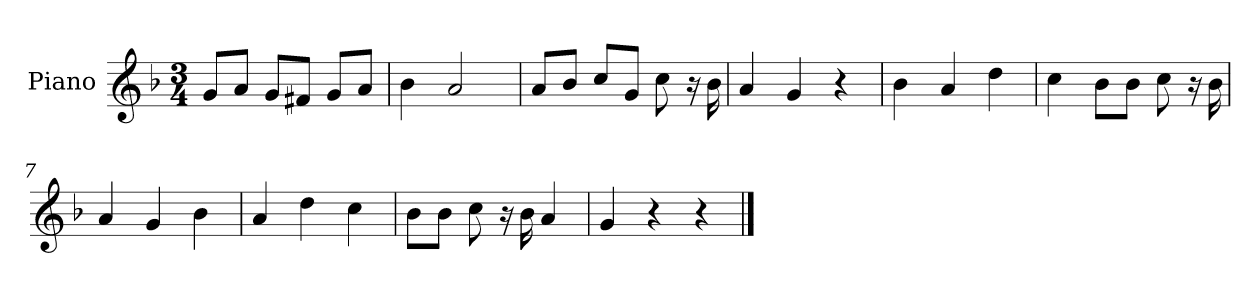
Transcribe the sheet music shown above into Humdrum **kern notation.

**kern
*part1
*staff1
*I"Piano
*I'P-no
*clefG2
*k[b-]
*M3/4
*MM91
=1
8g/L
8a/J
8g/L
8f#X/J
8g/L
8a/J
=2
4b-\
2a/
=3
8a/L
8b-/J
8cc/L
8g/J
8cc\
16r
16b-\
=4
4a/
4g/
4r
=5
4b-\
4a/
4dd\
=6
4cc\
8b-\L
8b-\J
8cc\
16r
16b-\
=7
4a/
4g/
4b-\
=8
4a/
4dd\
4cc\
!!LO:LB:g=z
=9
8b-\L
8b-\J
8cc\
16r
16b-\
4a/
=10
4g/
4r
4r
==
*-
